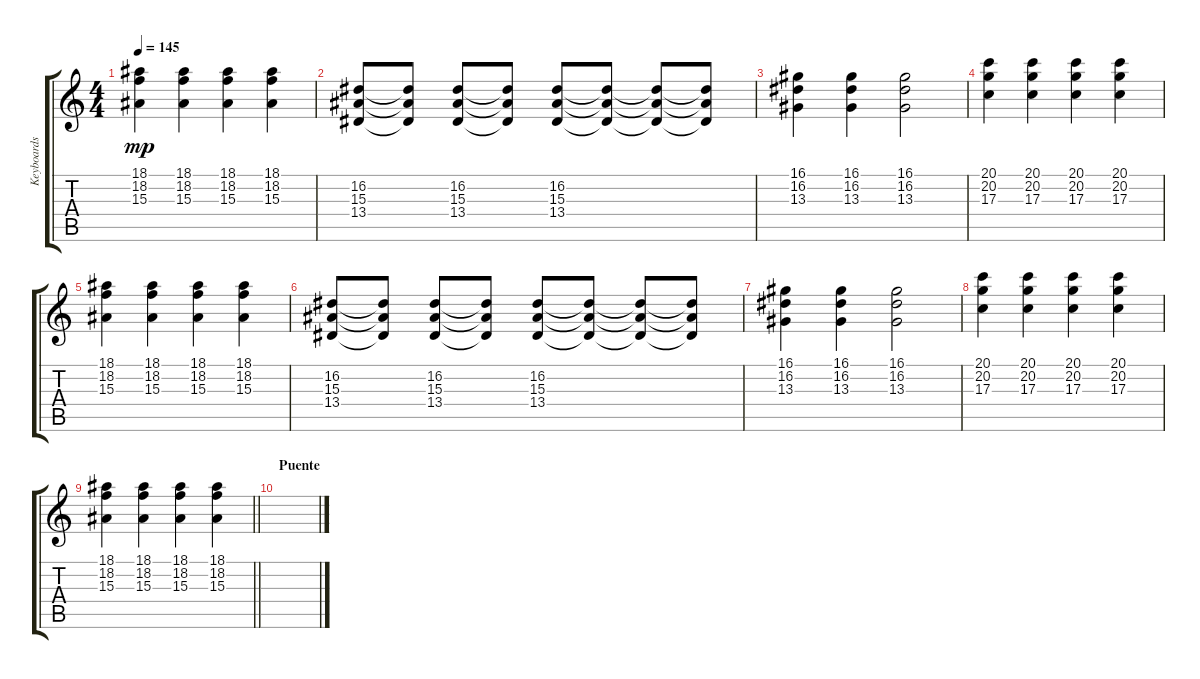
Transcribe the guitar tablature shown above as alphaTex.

\track ("Keyboards" "Keyboards") {instrument stringensemble1}
\staff {score tabs}
\tuning (E4 B3 G3 D3 A2 E2) {hide}
\ts (4 4)
\tempo 145
\clef g2
\ks c
(18.1 18.2 15.3).4{dy mp} (18.1 18.2 15.3).4 (18.1 18.2 15.3).4 (18.1 18.2 15.3).4 |
(16.2 15.3 13.4).8 (16.2{t} 15.3{t} 13.4{t}).8 (16.2 15.3 13.4).8 (16.2{t} 15.3{t} 13.4{t}).8 (16.2 15.3 13.4).8 (16.2{t} 15.3{t} 13.4{t}).8 (16.2{t} 15.3{t} 13.4{t}).8 (16.2{t} 15.3{t} 13.4{t}).8 |
(16.1 16.2 13.3).4 (16.1 16.2 13.3).4 (16.1 16.2 13.3).2 |
(20.1 20.2 17.3).4 (20.1 20.2 17.3).4 (20.1 20.2 17.3).4 (20.1 20.2 17.3).4 |
(18.1 18.2 15.3).4 (18.1 18.2 15.3).4 (18.1 18.2 15.3).4 (18.1 18.2 15.3).4 |
(16.2 15.3 13.4).8 (16.2{t} 15.3{t} 13.4{t}).8 (16.2 15.3 13.4).8 (16.2{t} 15.3{t} 13.4{t}).8 (16.2 15.3 13.4).8 (16.2{t} 15.3{t} 13.4{t}).8 (16.2{t} 15.3{t} 13.4{t}).8 (16.2{t} 15.3{t} 13.4{t}).8 |
(16.1 16.2 13.3).4 (16.1 16.2 13.3).4 (16.1 16.2 13.3).2 |
(20.1 20.2 17.3).4 (20.1 20.2 17.3).4 (20.1 20.2 17.3).4 (20.1 20.2 17.3).4 |
\barLineRight lightlight
(18.1 18.2 15.3).4 (18.1 18.2 15.3).4 (18.1 18.2 15.3).4 (18.1 18.2 15.3).4 |
\section ("" "Puente")
